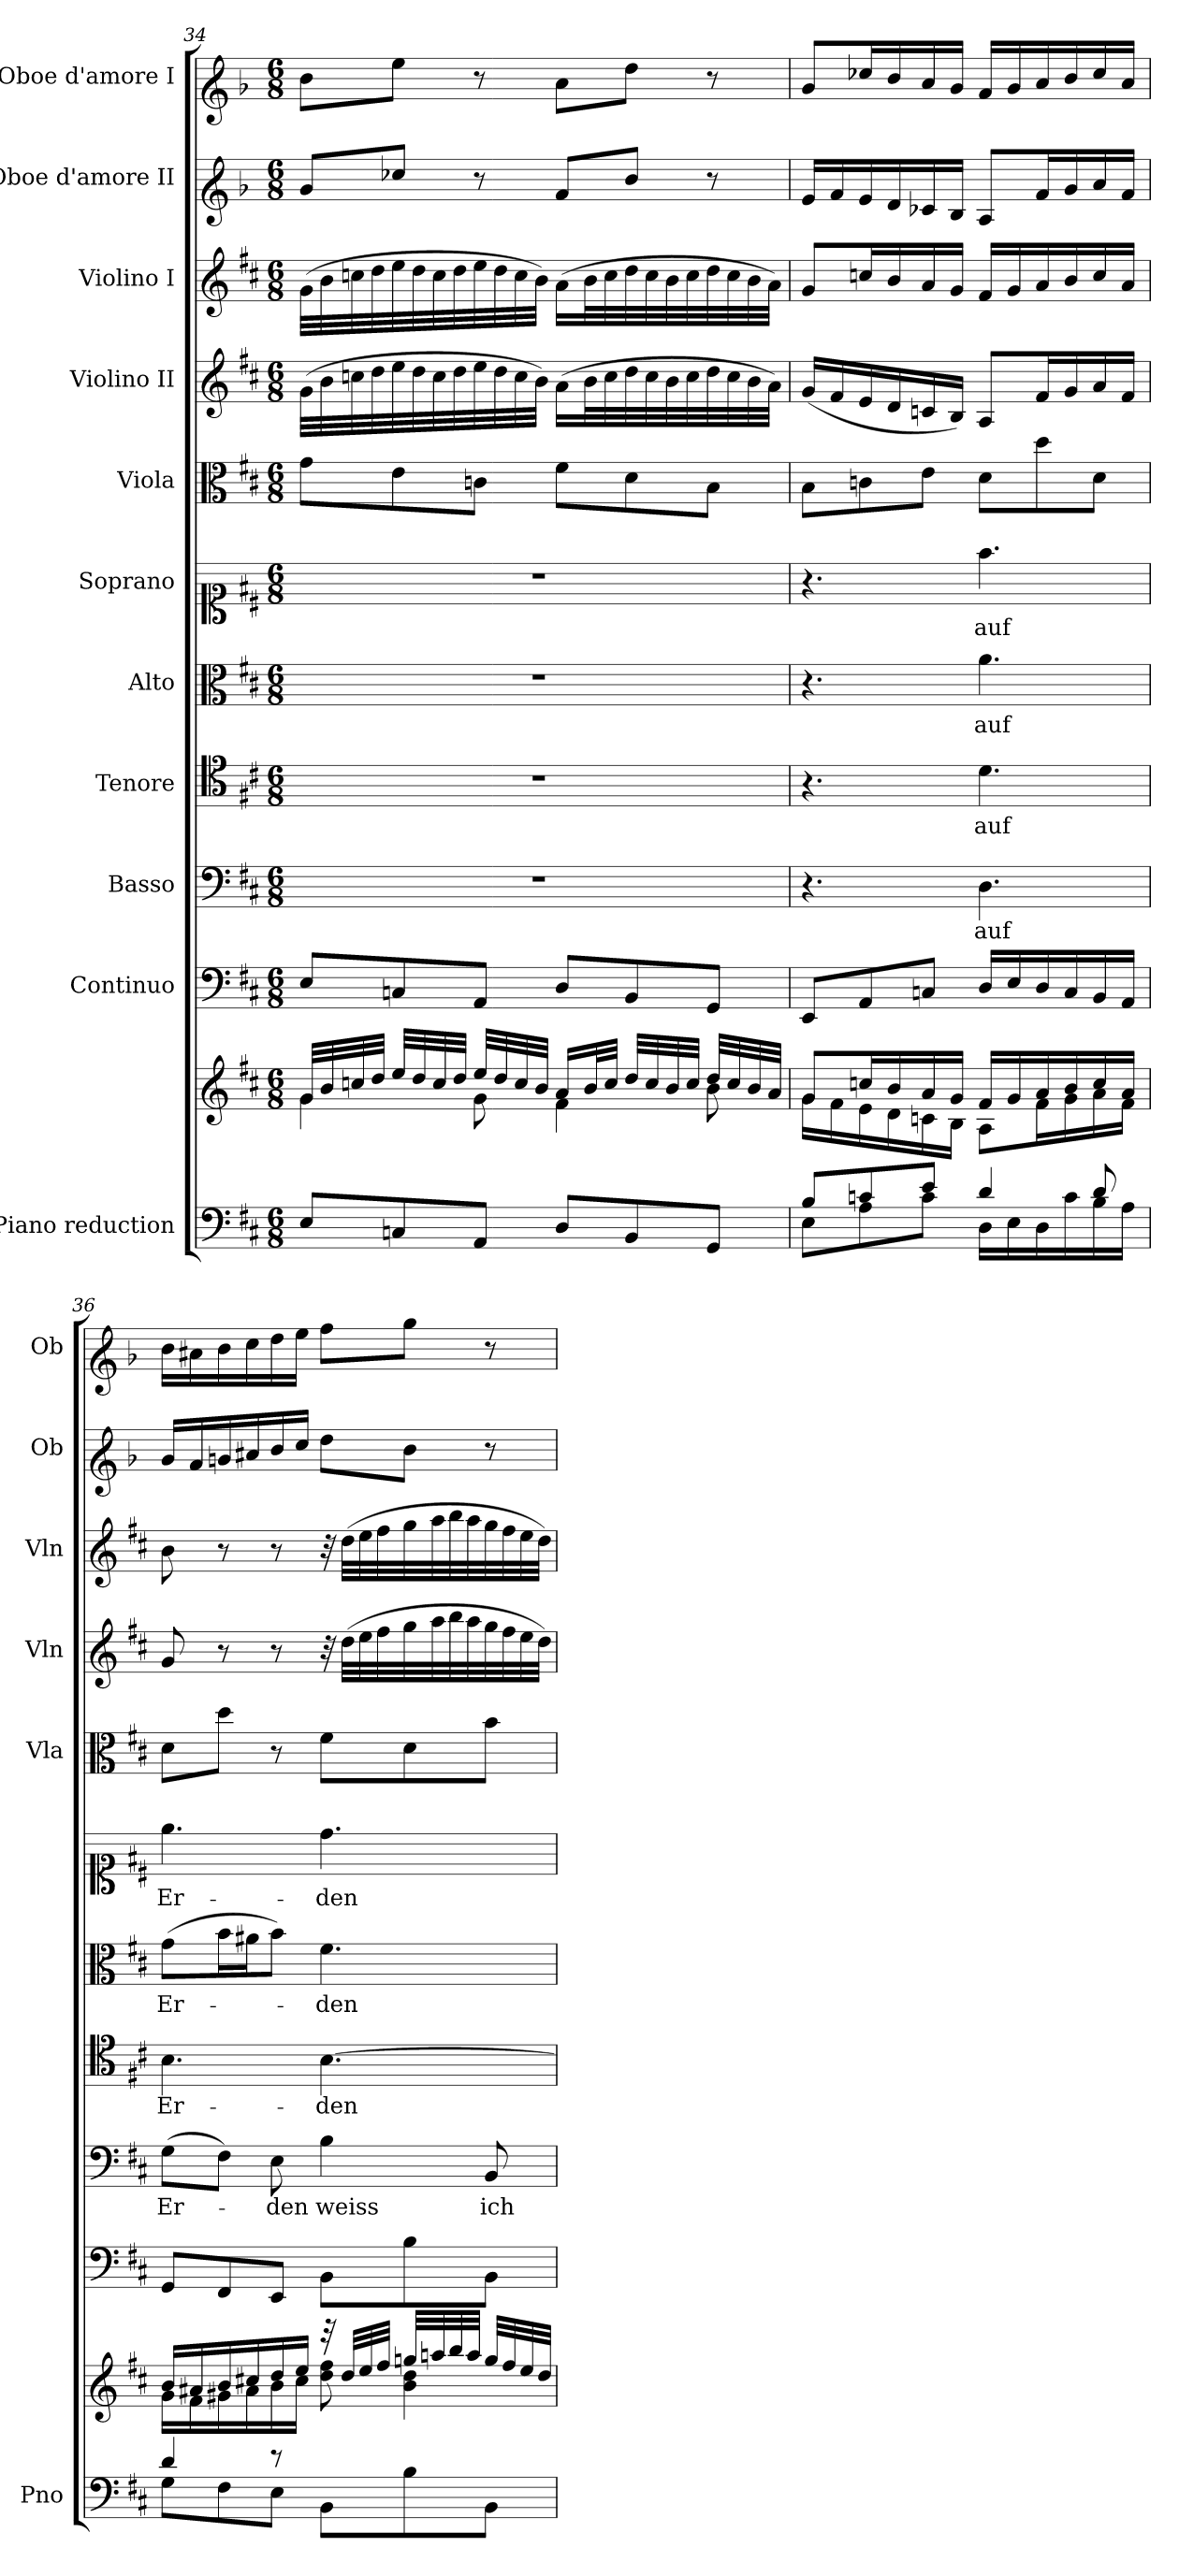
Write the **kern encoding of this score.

**kern	**kern	**kern	**kern	**text	**kern	**text	**kern	**text	**kern	**text	**kern	**kern	**kern	**kern	**kern
*part11	*part11	*part10	*part9	*part9	*part8	*part8	*part7	*part7	*part6	*part6	*part5	*part4	*part3	*part2	*part1
*staff12	*staff11	*staff10	*staff9	*staff9	*staff8	*staff8	*staff7	*staff7	*staff6	*staff6	*staff5	*staff4	*staff3	*staff2	*staff1
*I"Piano reduction	*	*I"Continuo	*I"Basso	*	*I"Tenore	*	*I"Alto	*	*I"Soprano	*	*I"Viola	*I"Violino II	*I"Violino I	*I"Oboe d'amore II	*I"Oboe d'amore I
*I'Pno	*	*	*	*	*	*	*	*	*	*	*I'Vla	*I'Vln	*I'Vln	*I'Ob	*I'Ob
!!LO:PB:g=z
*clefF4	*clefG2	*clefF4	*clefF4	*	*clefC4	*	*clefC3	*	*clefC1	*	*clefC3	*clefG2	*clefG2	*clefG1	*clefG1
*	*	*	*	*	*	*	*	*	*	*	*	*	*	*ITrd2c3	*ITrd2c3
*k[f#c#]	*k[f#c#]	*k[f#c#]	*k[f#c#]	*	*k[f#c#]	*	*k[f#c#]	*	*k[f#c#]	*	*k[f#c#]	*k[f#c#]	*k[f#c#]	*k[f#c#]	*k[f#c#]
*M6/8	*M6/8	*M6/8	*M6/8	*	*M6/8	*	*M6/8	*	*M6/8	*	*M6/8	*M6/8	*M6/8	*M6/8	*M6/8
=34	=34	=34	=34	=34	=34	=34	=34	=34	=34	=34	=34	=34	=34	=34	=34
*	*^	*	*	*	*	*	*	*	*	*	*	*	*	*	*
8E/L	32g/LLL	4g\	8E/L	2.r	.	2.r	.	2.r	.	2.r	.	8g\L	(32g\LLL	(32g\LLL	8g/L	8b\L
.	32b/	.	.	.	.	.	.	.	.	.	.	.	32b\	32b\	.	.
.	32ccn/	.	.	.	.	.	.	.	.	.	.	.	32ccn\	32ccn\	.	.
.	32dd/JJJ	.	.	.	.	.	.	.	.	.	.	.	32dd\	32dd\	.	.
8Cn/	32ee/LLL	.	8Cn/	.	.	.	.	.	.	.	.	8e\	32ee\	32ee\	8ccn/J	8ee\J
.	32dd/	.	.	.	.	.	.	.	.	.	.	.	32dd\	32dd\	.	.
.	32cc/	.	.	.	.	.	.	.	.	.	.	.	32cc\	32cc\	.	.
.	32dd/JJJ	.	.	.	.	.	.	.	.	.	.	.	32dd\	32dd\	.	.
8AA/J	32ee/LLL	8g\	8AA/J	.	.	.	.	.	.	.	.	8cn\J	32ee\	32ee\	8r	8r
.	32dd/	.	.	.	.	.	.	.	.	.	.	.	32dd\	32dd\	.	.
.	32cc/	.	.	.	.	.	.	.	.	.	.	.	32cc\	32cc\	.	.
.	32b/JJJ	.	.	.	.	.	.	.	.	.	.	.	32b\JJJ)	32b\JJJ)	.	.
8D/L	16a/LL	4f#\	8D/L	.	.	.	.	.	.	.	.	8f#\L	(16a\LL	(16a\LL	8f#/L	8a\L
.	32b/L	.	.	.	.	.	.	.	.	.	.	.	32b\L	32b\L	.	.
.	32cc/JJJ	.	.	.	.	.	.	.	.	.	.	.	32cc\	32cc\	.	.
8BB/	32dd/LLL	.	8BB/	.	.	.	.	.	.	.	.	8d\	32dd\	32dd\	8b/J	8dd\J
.	32cc/	.	.	.	.	.	.	.	.	.	.	.	32cc\	32cc\	.	.
.	32b/	.	.	.	.	.	.	.	.	.	.	.	32b\	32b\	.	.
.	32cc/JJJ	.	.	.	.	.	.	.	.	.	.	.	32cc\	32cc\	.	.
8GG/J	32dd/LLL	8b\	8GG/J	.	.	.	.	.	.	.	.	8B\J	32dd\	32dd\	8r	8r
.	32cc/	.	.	.	.	.	.	.	.	.	.	.	32cc\	32cc\	.	.
.	32b/	.	.	.	.	.	.	.	.	.	.	.	32b\	32b\	.	.
.	32a/JJJ	.	.	.	.	.	.	.	.	.	.	.	32a\JJJ)	32a\JJJ)	.	.
=35	=35	=35	=35	=35	=35	=35	=35	=35	=35	=35	=35	=35	=35	=35	=35	=35
*^	*	*	*	*	*	*	*	*	*	*	*	*	*	*	*	*
8B/L	8E\L	8g/L	16g\LL	8EE/L	4.r	.	4.r	.	4.r	.	4.r	.	8B\L	(16g/LL	8g/L	16e/LL	8g/L
.	.	.	16f#\	.	.	.	.	.	.	.	.	.	.	16f#/	.	16f#/	.
8cn/	8A\	16ccn/L	16e\	8AA/	.	.	.	.	.	.	.	.	8cn\	16e/	16ccn/L	16e/	16ccn/L
.	.	16b/	16d\	.	.	.	.	.	.	.	.	.	.	16d/	16b/	16d/	16b/
8e/J	8c\J	16a/	16cn\	8Cn/J	.	.	.	.	.	.	.	.	8e\J	16cn/	16a/	16cn/	16a/
.	.	16g/JJ	16B\JJ	.	.	.	.	.	.	.	.	.	.	16B/JJ)	16g/JJ	16B/JJ	16g/JJ
!	!	!	!	!	!	!LO:LY:b	!	!LO:LY:b	!	!LO:LY:b	!	!LO:LY:b	!	!	!	!	!
4d/	16D\LL	16f#/LL	8A\L	16D/LL	4.D\	auf	4.d\	auf	4.a\	auf	4.ff#\	auf	8d\L	8A/L	16f#/LL	8A/L	16f#/LL
.	16E\	16g/	.	16E/	.	.	.	.	.	.	.	.	.	.	16g/	.	16g/
.	16D\	16a/	16f#\L	16D/	.	.	.	.	.	.	.	.	8dd\	16f#/L	16a/	16f#/L	16a/
.	16c\	16b/	16g\	16C/	.	.	.	.	.	.	.	.	.	16g/	16b/	16g/	16b/
8d/	16B\	16cc/	16a\	16BB/	.	.	.	.	.	.	.	.	8d\J	16a/	16cc/	16a/	16cc/
.	16A\JJ	16a/JJ	16f#\JJ	16AA/JJ	.	.	.	.	.	.	.	.	.	16f#/JJ	16a/JJ	16f#/JJ	16a/JJ
=36	=36	=36	=36	=36	=36	=36	=36	=36	=36	=36	=36	=36	=36	=36	=36	=36	=36
!	!	!	!	!	!	!LO:LY:b	!	!LO:LY:b	!	!LO:LY:b	!	!LO:LY:b	!	!	!	!	!
4d/	8G\L	16b/LL	16g\LL	8GG/L	(8G\L	Er-	4.B\	Er-	(8g\L	Er-	4.ee\	Er-	8d\L	8g/	8b\	16g/LL	16b\LL
.	.	16a#X/	16f#\	.	.	.	.	.	.	.	.	.	.	.	.	16f#/	16a#X\
.	8F#\	16b/	16g#X\	8FF#/	8F#\J)	.	.	.	16b\L	.	.	.	8dd\J	8r	8r	16g#X/	16b\
.	.	16cc#X/	16a#\	.	.	.	.	.	16a#X\J	.	.	.	.	.	.	16a#X/	16cc#\
!	!	!	!	!	!	!LO:LY:b	!	!	!	!	!	!	!	!	!	!	!
8r	8E\J	16dd/	16b\	8EE/J	8E\	-den	.	.	8b\J)	.	.	.	8r	8r	8r	16b/	16dd\
.	.	16ee/JJ	16cc#\JJ	.	.	.	.	.	.	.	.	.	.	.	.	16cc#/JJ	16ee\JJ
!	!	!	!	!	!	!LO:LY:b	!	!LO:LY:b	!	!LO:LY:b	!	!LO:LY:b	!	!	!	!	!
4.ryy	8BB\L	32r	8dd\ 8ff#\	8BB\L	4B\	weiss	[4.B\	-den	4.f#\	-den	4.dd\	-den	8f#\L	32r	32r	8dd\L	8ff#\L
.	.	32dd/LLL	.	.	.	.	.	.	.	.	.	.	.	(32dd\LLL	(32dd\LLL	.	.
.	.	32ee/	.	.	.	.	.	.	.	.	.	.	.	32ee\	32ee\	.	.
.	.	32ff#/JJJ	.	.	.	.	.	.	.	.	.	.	.	32ff#\	32ff#\	.	.
.	8B\	32ggn/LLL	4b\ 4dd\	8B\	.	.	.	.	.	.	.	.	8d\	32gg\	32gg\	8b\J	8gg\J
.	.	32aan/	.	.	.	.	.	.	.	.	.	.	.	32aa\	32aa\	.	.
.	.	32bb/	.	.	.	.	.	.	.	.	.	.	.	32bb\	32bb\	.	.
.	.	32aa/JJJ	.	.	.	.	.	.	.	.	.	.	.	32aa\	32aa\	.	.
!	!	!	!	!	!	!LO:LY:b	!	!	!	!	!	!	!	!	!	!	!
.	8BB\J	32gg/LLL	.	8BB\J	8BB/	ich	.	.	.	.	.	.	8b\J	32gg\	32gg\	8r	8r
.	.	32ff#/	.	.	.	.	.	.	.	.	.	.	.	32ff#\	32ff#\	.	.
.	.	32ee/	.	.	.	.	.	.	.	.	.	.	.	32ee\	32ee\	.	.
.	.	32dd/JJJ	.	.	.	.	.	.	.	.	.	.	.	32dd\JJJ)	32dd\JJJ)	.	.
*v	*v	*	*	*	*	*	*	*	*	*	*	*	*	*	*	*	*
*	*v	*v	*	*	*	*	*	*	*	*	*	*	*	*	*	*
=	=	=	=	=	=	=	=	=	=	=	=	=	=	=	=
*-	*-	*-	*-	*-	*-	*-	*-	*-	*-	*-	*-	*-	*-	*-	*-
